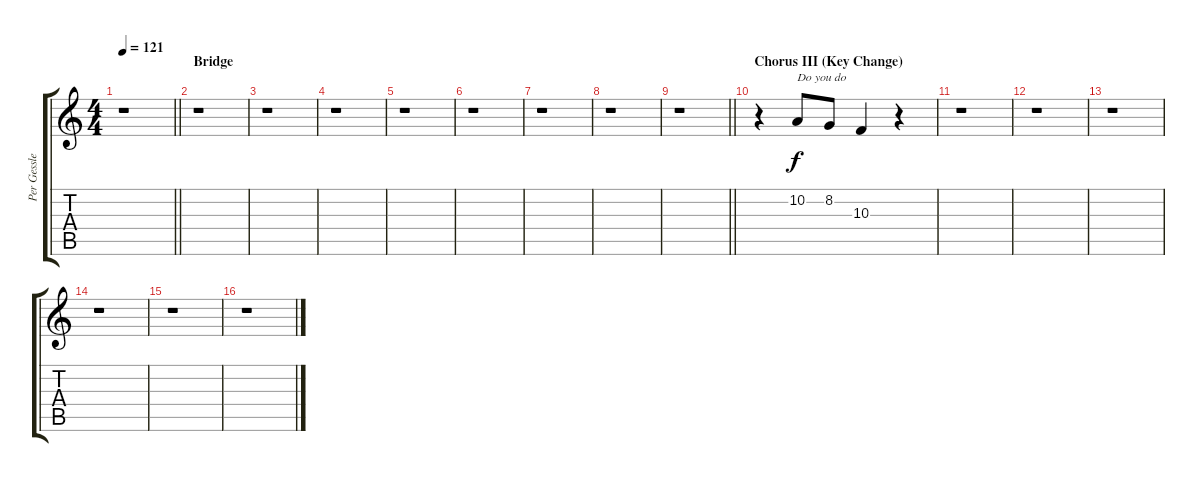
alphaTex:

\track ("Per Gessle" "Per Gessle") {instrument tenorsax}
\staff {score tabs}
\tuning (E4 B3 G3 D3 A2 E2) {hide}
\ts (4 4)
\tempo 121
\clef g2
\barLineRight lightlight
\ks c
r.1{dy f} |
\section ("" "Bridge")
r.1 |
r.1 |
r.1 |
r.1 |
r.1 |
r.1 |
r.1 |
\barLineRight lightlight
r.1 |
\section ("" "Chorus III (Key Change)")
r.4 10.2.8{txt "Do you do"} 8.2.8 10.3.4 r.4 |
r.1 |
r.1 |
r.1 |
r.1 |
r.1 |
r.1
